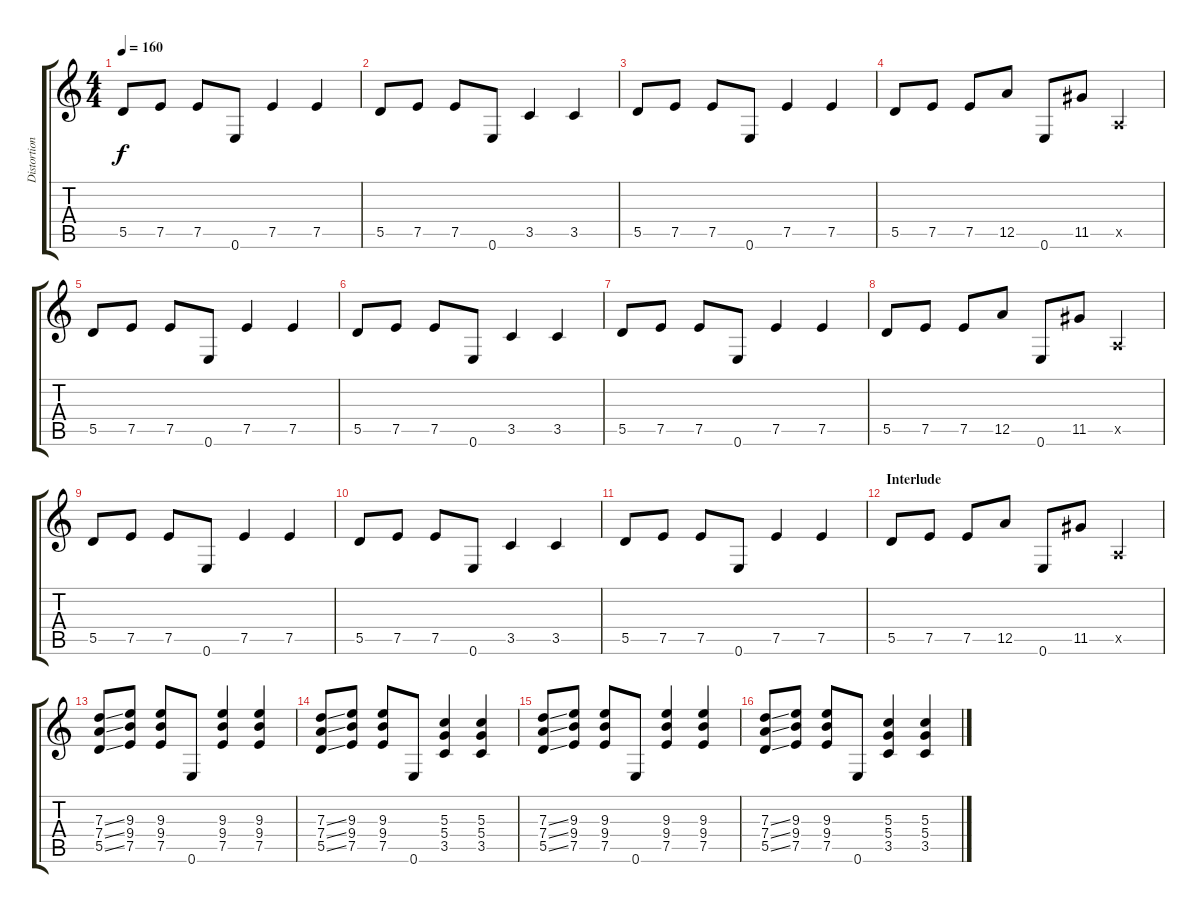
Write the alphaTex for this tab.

\track ("Distortion" "Distortion") {instrument distortionguitar}
\staff {score tabs}
\tuning (E4 B3 G3 D3 A2 E2) {hide}
\ts (4 4)
\tempo 160
\clef g2
\ks c
5.5.8{dy f} 7.5.8 7.5.8 0.6.8 7.5.4 7.5.4 |
5.5.8 7.5.8 7.5.8 0.6.8 3.5.4 3.5.4 |
5.5.8 7.5.8 7.5.8 0.6.8 7.5.4 7.5.4 |
5.5.8 7.5.8 7.5.8 12.5.8 0.6.8 11.5.8 0.5{x}.4 |
5.5.8 7.5.8 7.5.8 0.6.8 7.5.4 7.5.4 |
5.5.8 7.5.8 7.5.8 0.6.8 3.5.4 3.5.4 |
5.5.8 7.5.8 7.5.8 0.6.8 7.5.4 7.5.4 |
5.5.8 7.5.8 7.5.8 12.5.8 0.6.8 11.5.8 0.5{x}.4 |
5.5.8 7.5.8 7.5.8 0.6.8 7.5.4 7.5.4 |
5.5.8 7.5.8 7.5.8 0.6.8 3.5.4 3.5.4 |
5.5.8 7.5.8 7.5.8 0.6.8 7.5.4 7.5.4 |
\section ("" "Interlude")
5.5.8 7.5.8 7.5.8 12.5.8 0.6.8 11.5.8 0.5{x}.4 |
(7.3{ss} 7.4{ss} 5.5{ss}).8 (9.3 9.4 7.5).8 (9.3 9.4 7.5).8 0.6.8 (9.3 9.4 7.5).4 (9.3 9.4 7.5).4 |
(7.3{ss} 7.4{ss} 5.5{ss}).8 (9.3 9.4 7.5).8 (9.3 9.4 7.5).8 0.6.8 (5.3 5.4 3.5).4 (5.3 5.4 3.5).4 |
(7.3{ss} 7.4{ss} 5.5{ss}).8 (9.3 9.4 7.5).8 (9.3 9.4 7.5).8 0.6.8 (9.3 9.4 7.5).4 (9.3 9.4 7.5).4 |
(7.3{ss} 7.4{ss} 5.5{ss}).8 (9.3 9.4 7.5).8 (9.3 9.4 7.5).8 0.6.8 (5.3 5.4 3.5).4 (5.3 5.4 3.5).4
